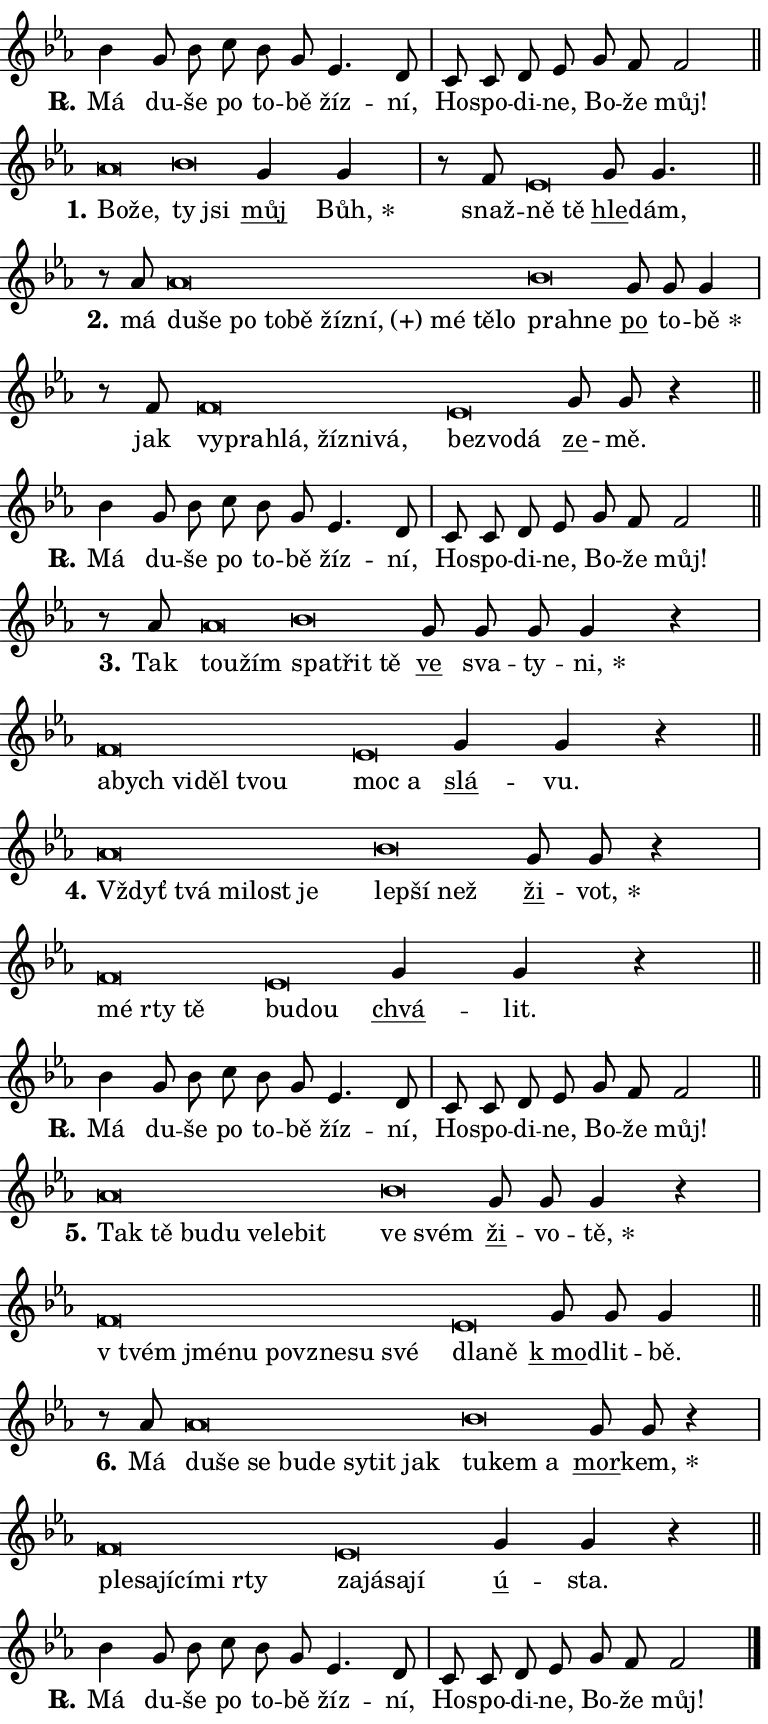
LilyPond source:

\version "2.24.0"
\header { tagline = "" }
\paper {
  indent = 0\cm
  top-margin = 0\cm
  right-margin = 0.13\cm % to fit lyric hyphens
  bottom-margin = 0\cm
  left-margin = 0\cm
  paper-width = 13\cm
  page-breaking = #ly:one-page-breaking
  system-system-spacing.basic-distance = #11
  score-system-spacing.basic-distance = #11
  ragged-last = ##f
}


%% Author: Thomas Morley
%% https://lists.gnu.org/archive/html/lilypond-user/2020-05/msg00002.html
#(define (line-position grob)
"Returns position of @var[grob} in current system:
   @code{'start}, if at first time-step
   @code{'end}, if at last time-step
   @code{'middle} otherwise
"
  (let* ((col (ly:item-get-column grob))
         (ln (ly:grob-object col 'left-neighbor))
         (rn (ly:grob-object col 'right-neighbor))
         (col-to-check-left (if (ly:grob? ln) ln col))
         (col-to-check-right (if (ly:grob? rn) rn col))
         (break-dir-left
           (and
             (ly:grob-property col-to-check-left 'non-musical #f)
             (ly:item-break-dir col-to-check-left)))
         (break-dir-right
           (and
             (ly:grob-property col-to-check-right 'non-musical #f)
             (ly:item-break-dir col-to-check-right))))
        (cond ((eqv? 1 break-dir-left) 'start)
              ((eqv? -1 break-dir-right) 'end)
              (else 'middle))))

#(define (tranparent-at-line-position vctor)
  (lambda (grob)
  "Relying on @code{line-position} select the relevant enry from @var{vctor}.
Used to determine transparency,"
    (case (line-position grob)
      ((end) (not (vector-ref vctor 0)))
      ((middle) (not (vector-ref vctor 1)))
      ((start) (not (vector-ref vctor 2))))))

noteHeadBreakVisibility =
#(define-music-function (break-visibility)(vector?)
"Makes @code{NoteHead}s transparent relying on @var{break-visibility}"
#{
  \override NoteHead.transparent =
    #(tranparent-at-line-position break-visibility)
#})

#(define delete-ledgers-for-transparent-note-heads
  (lambda (grob)
    "Reads whether a @code{NoteHead} is transparent.
If so this @code{NoteHead} is removed from @code{'note-heads} from
@var{grob}, which is supposed to be @code{LedgerLineSpanner}.
As a result ledgers are not printed for this @code{NoteHead}"
    (let* ((nhds-array (ly:grob-object grob 'note-heads))
           (nhds-list
             (if (ly:grob-array? nhds-array)
                 (ly:grob-array->list nhds-array)
                 '()))
           ;; Relies on the transparent-property being done before
           ;; Staff.LedgerLineSpanner.after-line-breaking is executed.
           ;; This is fragile ...
           (to-keep
             (remove
               (lambda (nhd)
                 (ly:grob-property nhd 'transparent #f))
               nhds-list)))
      ;; TODO find a better method to iterate over grob-arrays, similiar
      ;; to filter/remove etc for lists
      ;; For now rebuilt from scratch
      (set! (ly:grob-object grob 'note-heads)  '())
      (for-each
        (lambda (nhd)
          (ly:pointer-group-interface::add-grob grob 'note-heads nhd))
        to-keep))))

squashNotes = {
  \override NoteHead.X-extent = #'(-0.2 . 0.2)
  \override NoteHead.Y-extent = #'(-0.75 . 0)
  \override NoteHead.stencil =
    #(lambda (grob)
       (let ((pos (ly:grob-property grob 'staff-position)))
         (begin
           (if (< pos -7) (display "ERROR: Lower brevis then expected\n") (display ""))
           (if (<= pos -6) ly:text-interface::print ly:note-head::print))))
}
unSquashNotes = {
  \revert NoteHead.X-extent
  \revert NoteHead.Y-extent
  \revert NoteHead.stencil
}

hideNotes = \noteHeadBreakVisibility #begin-of-line-visible
unHideNotes = \noteHeadBreakVisibility #all-visible

% work-around for resetting accidentals
% https://lilypond.org/doc/v2.23/Documentation/notation/displaying-rhythms#unmetered-music
cadenzaMeasure = {
  \cadenzaOff
  \partial 1024 s1024
  \cadenzaOn
}

#(define-markup-command (accent layout props text) (markup?)
  "Underline accented syllable"
  (interpret-markup layout props
    #{\markup \override #'(offset . 4.3) \underline { #text }#}))

responsum = \markup \concat {
  "R" \hspace #-1.05 \path #0.1 #'((moveto 0 0.07) (lineto 0.9 0.8)) \hspace #0.05 "."
}

spaceSize = #0.6828661417322834 % exact space size for TeX Gyre Schola

\layout {
  \context {
    \Staff
    \remove "Time_signature_engraver"
    \override LedgerLineSpanner.after-line-breaking = #delete-ledgers-for-transparent-note-heads
  }
  \context {
    \Lyrics {
      \override LyricSpace.minimum-distance = \spaceSize
      \override LyricText.font-name = #"TeX Gyre Schola"
      \override LyricText.font-size = 1
      \override StanzaNumber.font-name = #"TeX Gyre Schola Bold"
      \override StanzaNumber.font-size = 1
    }
  }
  \context {
    \Score 
    \override NoteHead.text =
      #(lambda (grob) 
        (let ((pos (ly:grob-property grob 'staff-position)))
          #{\markup {
            \combine
              \halign #-0.55 \raise #(if (= pos -6) 0 0.5) \override #'(thickness . 2) \draw-line #'(3.2 . 0)
              \musicglyph "noteheads.sM1"
          }#}))
  }
}

% magnetic-lyrics.ily
%
%   written by
%     Jean Abou Samra <jean@abou-samra.fr>
%     Werner Lemberg <wl@gnu.org>
%
%   adapted by
%     Jiri Hon <jiri.hon@gmail.com>
%
% Version 2022-Apr-15

% https://www.mail-archive.com/lilypond-user@gnu.org/msg149350.html

#(define (Left_hyphen_pointer_engraver context)
   "Collect syllable-hyphen-syllable occurrences in lyrics and store
them in properties.  This engraver only looks to the left.  For
example, if the lyrics input is @code{foo -- bar}, it does the
following.

@itemize @bullet
@item
Set the @code{text} property of the @code{LyricHyphen} grob between
@q{foo} and @q{bar} to @code{foo}.

@item
Set the @code{left-hyphen} property of the @code{LyricText} grob with
text @q{foo} to the @code{LyricHyphen} grob between @q{foo} and
@q{bar}.
@end itemize

Use this auxiliary engraver in combination with the
@code{lyric-@/text::@/apply-@/magnetic-@/offset!} hook."
   (let ((hyphen #f)
         (text #f))
     (make-engraver
      (acknowledgers
       ((lyric-syllable-interface engraver grob source-engraver)
        (set! text grob)))
      (end-acknowledgers
       ((lyric-hyphen-interface engraver grob source-engraver)
        ;(when (not (grob::has-interface grob 'lyric-space-interface))
          (set! hyphen grob)));)
      ((stop-translation-timestep engraver)
       (when (and text hyphen)
         (ly:grob-set-object! text 'left-hyphen hyphen))
       (set! text #f)
       (set! hyphen #f)))))

#(define (lyric-text::apply-magnetic-offset! grob)
   "If the space between two syllables is less than the value in
property @code{LyricText@/.details@/.squash-threshold}, move the right
syllable to the left so that it gets concatenated with the left
syllable.

Use this function as a hook for
@code{LyricText@/.after-@/line-@/breaking} if the
@code{Left_@/hyphen_@/pointer_@/engraver} is active."
   (let ((hyphen (ly:grob-object grob 'left-hyphen #f)))
     (when hyphen
       (let ((left-text (ly:spanner-bound hyphen LEFT)))
         (when (grob::has-interface left-text 'lyric-syllable-interface)
           (let* ((common (ly:grob-common-refpoint grob left-text X))
                  (this-x-ext (ly:grob-extent grob common X))
                  (left-x-ext
                   (begin
                     ;; Trigger magnetism for left-text.
                     (ly:grob-property left-text 'after-line-breaking)
                     (ly:grob-extent left-text common X)))
                  ;; `delta` is the gap width between two syllables.
                  (delta (- (interval-start this-x-ext)
                            (interval-end left-x-ext)))
                  (details (ly:grob-property grob 'details))
                  (threshold (assoc-get 'squash-threshold details 0.2)))
             (when (< delta threshold)
               (let* (;; We have to manipulate the input text so that
                      ;; ligatures crossing syllable boundaries are not
                      ;; disabled.  For languages based on the Latin
                      ;; script this is essentially a beautification.
                      ;; However, for non-Western scripts it can be a
                      ;; necessity.
                      (lt (ly:grob-property left-text 'text))
                      (rt (ly:grob-property grob 'text))
                      (is-space (grob::has-interface hyphen 'lyric-space-interface))
                      (space (if is-space " " ""))
                      (extra-delta (if is-space spaceSize 0))
                      ;; Append new syllable.
                      (ltrt-space (if (and (string? lt) (string? rt))
                                (string-append lt space rt)
                                (make-concat-markup (list lt space rt))))
                      ;; Right-align `ltrt` to the right side.
                      (ltrt-space-markup (grob-interpret-markup
                               grob
                               (make-translate-markup
                                (cons (interval-length this-x-ext) 0)
                                (make-right-align-markup ltrt-space)))))
                 (begin
                   ;; Don't print `left-text`.
                   (ly:grob-set-property! left-text 'stencil #f)
                   ;; Set text and stencil (which holds all collected
                   ;; syllables so far) and shift it to the left.
                   (ly:grob-set-property! grob 'text ltrt-space)
                   (ly:grob-set-property! grob 'stencil ltrt-space-markup)
                   (ly:grob-translate-axis! grob (- (- delta extra-delta)) X))))))))))


#(define (lyric-hyphen::displace-bounds-first grob)
   ;; Make very sure this callback isn't triggered too early.
   (let ((left (ly:spanner-bound grob LEFT))
         (right (ly:spanner-bound grob RIGHT)))
     (ly:grob-property left 'after-line-breaking)
     (ly:grob-property right 'after-line-breaking)
     (ly:lyric-hyphen::print grob)))

squashThreshold = #0.4

\layout {
  \context {
    \Lyrics
    \consists #Left_hyphen_pointer_engraver
    \override LyricText.after-line-breaking =
      #lyric-text::apply-magnetic-offset!
    \override LyricHyphen.stencil = #lyric-hyphen::displace-bounds-first
    \override LyricText.details.squash-threshold = \squashThreshold
    \override LyricHyphen.minimum-distance = 0
    \override LyricHyphen.minimum-length = \squashThreshold
  }
}

squashText = \override LyricText.details.squash-threshold = 9999
unSquashText = \override LyricText.details.squash-threshold = \squashThreshold

leftText = \override LyricText.self-alignment-X = #LEFT
unLeftText = \revert LyricText.self-alignment-X

starOffset = #(lambda (grob) 
                (let ((x_offset (ly:self-alignment-interface::aligned-on-x-parent grob)))
                  (if (= x_offset 0) 0 (+ x_offset 1.2))))

star = #(define-music-function (syllable)(string?)
"Append star separator at the end of a syllable"
#{
  \once \override LyricText.X-offset = #starOffset
  \lyricmode { \markup {
    #syllable
    \override #'((font-name . "TeX Gyre Schola Bold")) \hspace #0.2 \lower #0.65 \larger "*"
  } }
#})

starAccent = #(define-music-function (syllable)(string?)
"Append star separator at the end of a syllable and make accent"
#{
  \once \override LyricText.X-offset = #starOffset
  \lyricmode { \markup {
    \accent #syllable
    \override #'((font-name . "TeX Gyre Schola Bold")) \hspace #0.2 \lower #0.65 \larger "*"
  } }
#})

breath = #(define-music-function (syllable)(string?)
"Append breathing indicator at the end of a syllable"
#{
  \lyricmode { \markup { #syllable "+" } }
#})

optionalBreath = #(define-music-function (syllable)(string?)
"Append optional breathing indicator at the end of a syllable"
#{
  \lyricmode { \markup { #syllable "(+)" } }
#})


\score {
    <<
        \new Voice = "melody" { \cadenzaOn \key es \major \relative { bes'4 g8 bes c bes g es4. d8 \cadenzaMeasure \bar "|" c8 c d es g f f2 \cadenzaMeasure \bar "||" \break } }
        \new Lyrics \lyricsto "melody" { \lyricmode { \set stanza = \responsum
Má du -- še po to -- bě žíz -- ní, Ho -- spo -- di -- ne, Bo -- že můj! } }
    >>
    \layout {}
}

\score {
    <<
        \new Voice = "melody" { \cadenzaOn \key es \major \relative { \squashNotes as'\breve*1/16 \hideNotes \breve*1/16 \bar "" \unHideNotes \unSquashNotes \squashNotes bes\breve*1/16 \hideNotes \breve*1/16 \bar "" \unHideNotes \unSquashNotes \bar "" g4 g \cadenzaMeasure \bar "|" r8 f \squashNotes es\breve*1/16 \hideNotes \breve*1/16 \bar "" \unHideNotes \unSquashNotes \bar "" g8 g4. \cadenzaMeasure \bar "||" \break } }
        \new Lyrics \lyricsto "melody" { \lyricmode { \set stanza = "1."
\leftText Bo -- \squashText že, \unSquashText ty \squashText jsi \unLeftText \unSquashText \markup \accent můj \star Bůh, snaž -- \leftText ně \squashText tě \unLeftText \unSquashText \markup \accent hle -- dám, } }
    >>
    \layout {}
}

\score {
    <<
        \new Voice = "melody" { \cadenzaOn \key es \major \relative { r8 as' \squashNotes as\breve*1/16 \hideNotes \breve*1/16 \bar "" \breve*1/16 \bar "" \breve*1/16 \bar "" \breve*1/16 \bar "" \breve*1/16 \bar "" \breve*1/16 \bar "" \breve*1/16 \bar "" \breve*1/16 \breve*1/16 \bar "" \unHideNotes \unSquashNotes \squashNotes bes\breve*1/16 \hideNotes \breve*1/16 \bar "" \unHideNotes \unSquashNotes \bar "" g8 g g4 \cadenzaMeasure \bar "|" r8 f \squashNotes f\breve*1/16 \hideNotes \breve*1/16 \bar "" \breve*1/16 \bar "" \breve*1/16 \bar "" \breve*1/16 \breve*1/16 \bar "" \unHideNotes \unSquashNotes \squashNotes es\breve*1/16 \hideNotes \breve*1/16 \breve*1/16 \bar "" \unHideNotes \unSquashNotes \bar "" g8 g r4 \cadenzaMeasure \bar "||" \break } }
        \new Lyrics \lyricsto "melody" { \lyricmode { \set stanza = "2."
má \leftText du -- \squashText še po to -- bě žíz -- \optionalBreath ní, mé tě -- lo \unSquashText pra -- \squashText hne \unLeftText \unSquashText \markup \accent po to -- \star bě jak \leftText vy -- \squashText pra -- hlá, žíz -- ni -- vá, \unSquashText bez -- \squashText vo -- dá \unLeftText \unSquashText \markup \accent ze -- mě. } }
    >>
    \layout {}
}

\score {
    <<
        \new Voice = "melody" { \cadenzaOn \key es \major \relative { bes'4 g8 bes c bes g es4. d8 \cadenzaMeasure \bar "|" c8 c d es g f f2 \cadenzaMeasure \bar "||" \break } }
        \new Lyrics \lyricsto "melody" { \lyricmode { \set stanza = \responsum
Má du -- še po to -- bě žíz -- ní, Ho -- spo -- di -- ne, Bo -- že můj! } }
    >>
    \layout {}
}

\score {
    <<
        \new Voice = "melody" { \cadenzaOn \key es \major \relative { r8 as' \squashNotes as\breve*1/16 \hideNotes \breve*1/16 \bar "" \unHideNotes \unSquashNotes \squashNotes bes\breve*1/16 \hideNotes \breve*1/16 \breve*1/16 \bar "" \unHideNotes \unSquashNotes \bar "" g8 g g g4 r \cadenzaMeasure \bar "|" \squashNotes f\breve*1/16 \hideNotes \breve*1/16 \bar "" \breve*1/16 \bar "" \breve*1/16 \breve*1/16 \bar "" \unHideNotes \unSquashNotes \squashNotes es\breve*1/16 \hideNotes \breve*1/16 \bar "" \unHideNotes \unSquashNotes \bar "" g4 g4 r \cadenzaMeasure \bar "||" \break } }
        \new Lyrics \lyricsto "melody" { \lyricmode { \set stanza = "3."
Tak \leftText tou -- \squashText žím \unSquashText spa -- \squashText třit tě \unLeftText \unSquashText \markup \accent ve sva -- ty -- \star ni, \leftText a -- \squashText bych vi -- děl tvou \unSquashText moc \squashText a \unLeftText \unSquashText \markup \accent slá -- vu. } }
    >>
    \layout {}
}

\score {
    <<
        \new Voice = "melody" { \cadenzaOn \key es \major \relative { \squashNotes as'\breve*1/16 \hideNotes \breve*1/16 \bar "" \breve*1/16 \bar "" \breve*1/16 \breve*1/16 \bar "" \unHideNotes \unSquashNotes \squashNotes bes\breve*1/16 \hideNotes \breve*1/16 \breve*1/16 \bar "" \unHideNotes \unSquashNotes \bar "" g8 g r4 \cadenzaMeasure \bar "|" \squashNotes f\breve*1/16 \hideNotes \breve*1/16 \breve*1/16 \bar "" \unHideNotes \unSquashNotes \squashNotes es\breve*1/16 \hideNotes \breve*1/16 \bar "" \unHideNotes \unSquashNotes \bar "" g4 g r \cadenzaMeasure \bar "||" \break } }
        \new Lyrics \lyricsto "melody" { \lyricmode { \set stanza = "4."
\leftText Vždyť \squashText tvá mi -- lost je \unSquashText lep -- \squashText ší než \unLeftText \unSquashText \markup \accent ži -- \star vot, \leftText mé \squashText rty tě \unSquashText bu -- \squashText dou \unLeftText \unSquashText \markup \accent chvá -- lit. } }
    >>
    \layout {}
}

\score {
    <<
        \new Voice = "melody" { \cadenzaOn \key es \major \relative { bes'4 g8 bes c bes g es4. d8 \cadenzaMeasure \bar "|" c8 c d es g f f2 \cadenzaMeasure \bar "||" \break } }
        \new Lyrics \lyricsto "melody" { \lyricmode { \set stanza = \responsum
Má du -- še po to -- bě žíz -- ní, Ho -- spo -- di -- ne, Bo -- že můj! } }
    >>
    \layout {}
}

\score {
    <<
        \new Voice = "melody" { \cadenzaOn \key es \major \relative { \squashNotes as'\breve*1/16 \hideNotes \breve*1/16 \bar "" \breve*1/16 \bar "" \breve*1/16 \bar "" \breve*1/16 \bar "" \breve*1/16 \breve*1/16 \bar "" \unHideNotes \unSquashNotes \squashNotes bes\breve*1/16 \hideNotes \breve*1/16 \bar "" \unHideNotes \unSquashNotes \bar "" g8 g g4 r \cadenzaMeasure \bar "|" \squashNotes f\breve*1/16 \hideNotes \breve*1/16 \bar "" \breve*1/16 \bar "" \breve*1/16 \bar "" \breve*1/16 \bar "" \breve*1/16 \breve*1/16 \bar "" \unHideNotes \unSquashNotes \squashNotes es\breve*1/16 \hideNotes \breve*1/16 \bar "" \unHideNotes \unSquashNotes \bar "" g8 g g4 \cadenzaMeasure \bar "||" \break } }
        \new Lyrics \lyricsto "melody" { \lyricmode { \set stanza = "5."
\leftText Tak \squashText tě bu -- du ve -- le -- bit \unSquashText ve \squashText svém \unLeftText \unSquashText \markup \accent ži -- vo -- \star tě, \leftText "v tvém" \squashText jmé -- nu po -- vzne -- su své \unSquashText dla -- \squashText ně \unLeftText \unSquashText \markup \accent "k mo" -- dlit -- bě. } }
    >>
    \layout {}
}

\score {
    <<
        \new Voice = "melody" { \cadenzaOn \key es \major \relative { r8 as' \squashNotes as\breve*1/16 \hideNotes \breve*1/16 \bar "" \breve*1/16 \bar "" \breve*1/16 \bar "" \breve*1/16 \bar "" \breve*1/16 \bar "" \breve*1/16 \breve*1/16 \bar "" \unHideNotes \unSquashNotes \squashNotes bes\breve*1/16 \hideNotes \breve*1/16 \breve*1/16 \bar "" \unHideNotes \unSquashNotes \bar "" g8 g r4 \cadenzaMeasure \bar "|" \squashNotes f\breve*1/16 \hideNotes \breve*1/16 \bar "" \breve*1/16 \bar "" \breve*1/16 \bar "" \breve*1/16 \breve*1/16 \bar "" \unHideNotes \unSquashNotes \squashNotes es\breve*1/16 \hideNotes \breve*1/16 \bar "" \breve*1/16 \breve*1/16 \bar "" \unHideNotes \unSquashNotes \bar "" g4 g r \cadenzaMeasure \bar "||" \break } }
        \new Lyrics \lyricsto "melody" { \lyricmode { \set stanza = "6."
Má \leftText du -- \squashText še se bu -- de sy -- tit jak \unSquashText tu -- \squashText kem a \unLeftText \unSquashText \markup \accent mor -- \star kem, \leftText ple -- \squashText sa -- jí -- cí -- mi rty \unSquashText za -- \squashText já -- sa -- jí \unLeftText \unSquashText \markup \accent ú -- sta. } }
    >>
    \layout {}
}

\score {
    <<
        \new Voice = "melody" { \cadenzaOn \key es \major \relative { bes'4 g8 bes c bes g es4. d8 \cadenzaMeasure \bar "|" c8 c d es g f f2 \cadenzaMeasure \bar "||" \break } \bar "|." }
        \new Lyrics \lyricsto "melody" { \lyricmode { \set stanza = \responsum
Má du -- še po to -- bě žíz -- ní, Ho -- spo -- di -- ne, Bo -- že můj! } }
    >>
    \layout {}
}
